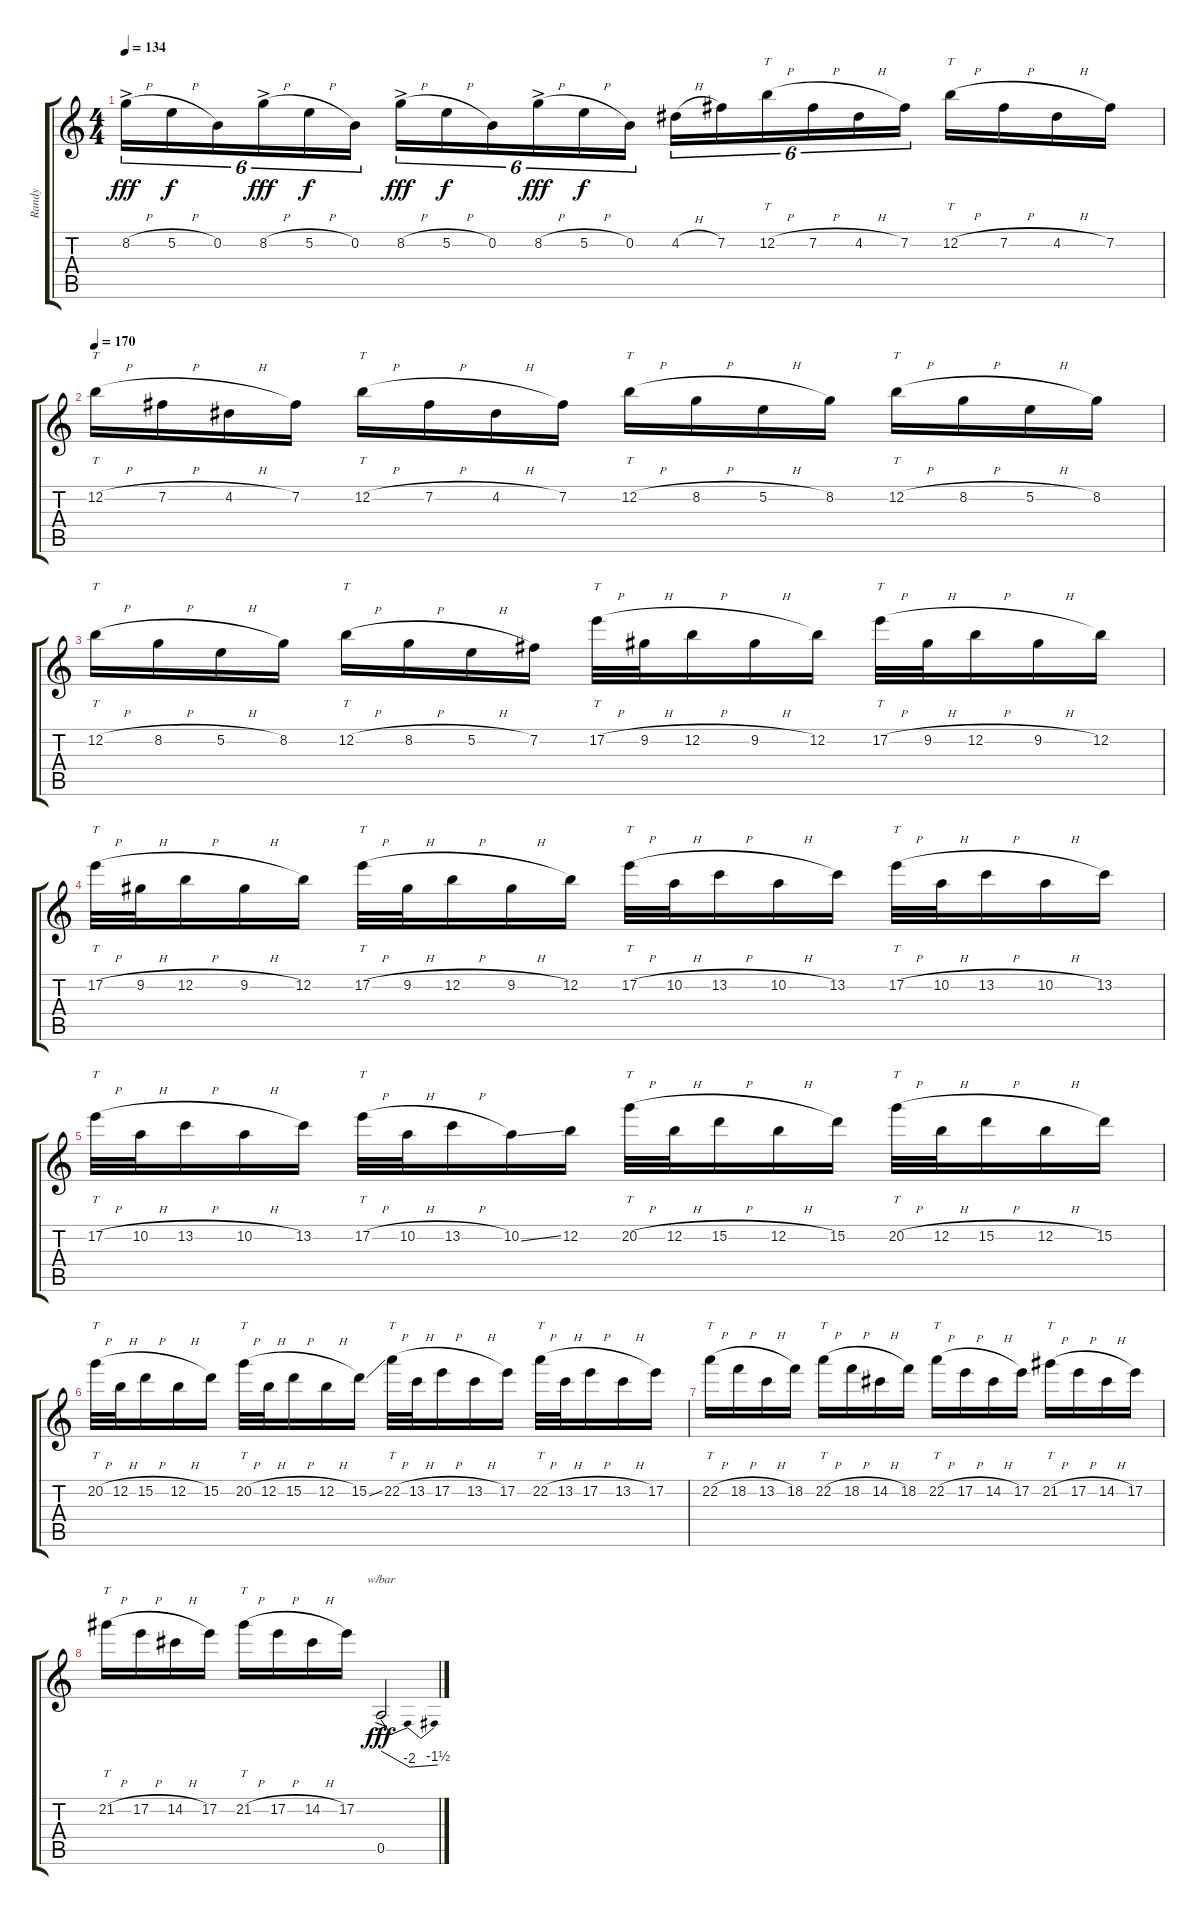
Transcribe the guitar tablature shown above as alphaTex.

\track ("Randy" "Randy") {instrument overdrivenguitar}
\staff {score tabs}
\tuning (E4 B3 G3 D3 A2 E2) {hide}
\ts (4 4)
\tempo 134
\clef g2
\ks c
8.2{h ac}.16{tu (6 4) dy fff} 5.2{h}.16{tu (6 4) dy f} 0.2.16{tu (6 4)} 8.2{h ac}.16{tu (6 4) dy fff} 5.2{h}.16{tu (6 4) dy f} 0.2.16{tu (6 4)} 8.2{h ac}.16{tu (6 4) dy fff} 5.2{h}.16{tu (6 4) dy f} 0.2.16{tu (6 4)} 8.2{h ac}.16{tu (6 4) dy fff} 5.2{h}.16{tu (6 4) dy f} 0.2.16{tu (6 4)} 4.2{h}.16{tu (6 4)} 7.2.16{tu (6 4)} 12.2{h}.16{tt tu (6 4)} 7.2{h}.16{tu (6 4)} 4.2{h}.16{tu (6 4)} 7.2.16{tu (6 4)} 12.2{h}.16{tt} 7.2{h}.16 4.2{h}.16 7.2.16 |
\tempo 170
12.2{h}.16{tt} 7.2{h}.16 4.2{h}.16 7.2.16 12.2{h}.16{tt} 7.2{h}.16 4.2{h}.16 7.2.16 12.2{h}.16{tt} 8.2{h}.16 5.2{h}.16 8.2.16 12.2{h}.16{tt} 8.2{h}.16 5.2{h}.16 8.2.16 |
12.2{h}.16{tt} 8.2{h}.16 5.2{h}.16 8.2.16 12.2{h}.16{tt} 8.2{h}.16 5.2{h}.16 7.2.16 17.2{h}.32{tt} 9.2{h}.32 12.2{h}.16 9.2{h}.16 12.2.16 17.2{h}.32{tt} 9.2{h}.32 12.2{h}.16 9.2{h}.16 12.2.16 |
17.2{h}.32{tt} 9.2{h}.32 12.2{h}.16 9.2{h}.16 12.2.16 17.2{h}.32{tt} 9.2{h}.32 12.2{h}.16 9.2{h}.16 12.2.16 17.2{h}.32{tt} 10.2{h}.32 13.2{h}.16 10.2{h}.16 13.2.16 17.2{h}.32{tt} 10.2{h}.32 13.2{h}.16 10.2{h}.16 13.2.16 |
17.2{h}.32{tt} 10.2{h}.32 13.2{h}.16 10.2{h}.16 13.2.16 17.2{h}.32{tt} 10.2{h}.32 13.2{h}.16 10.2{ss}.16 12.2.16 20.2{h}.32{tt} 12.2{h}.32 15.2{h}.16 12.2{h}.16 15.2.16 20.2{h}.32{tt} 12.2{h}.32 15.2{h}.16 12.2{h}.16 15.2.16 |
20.2{h}.32{tt} 12.2{h}.32 15.2{h}.16 12.2{h}.16 15.2.16 20.2{h}.32{tt} 12.2{h}.32 15.2{h}.16 12.2{h}.16 15.2{ss}.16 22.2{h}.32{tt} 13.2{h}.32 17.2{h}.16 13.2{h}.16 17.2.16 22.2{h}.32{tt} 13.2{h}.32 17.2{h}.16 13.2{h}.16 17.2.16 |
22.2{h}.16{tt} 18.2{h}.16 13.2{h}.16 18.2.16 22.2{h}.16{tt} 18.2{h}.16 14.2{h}.16 18.2.16 22.2{h}.16{tt} 17.2{h}.16 14.2{h}.16 17.2.16 21.2{h}.16{tt} 17.2{h}.16 14.2{h}.16 17.2.16 |
21.2{h}.16{tt} 17.2{h}.16 14.2{h}.16 17.2.16 21.2{h}.16{tt} 17.2{h}.16 14.2{h}.16 17.2.16 0.5{ac}.2{tbe (dip default 0 0 44 -8 60 -6) dy fff}
